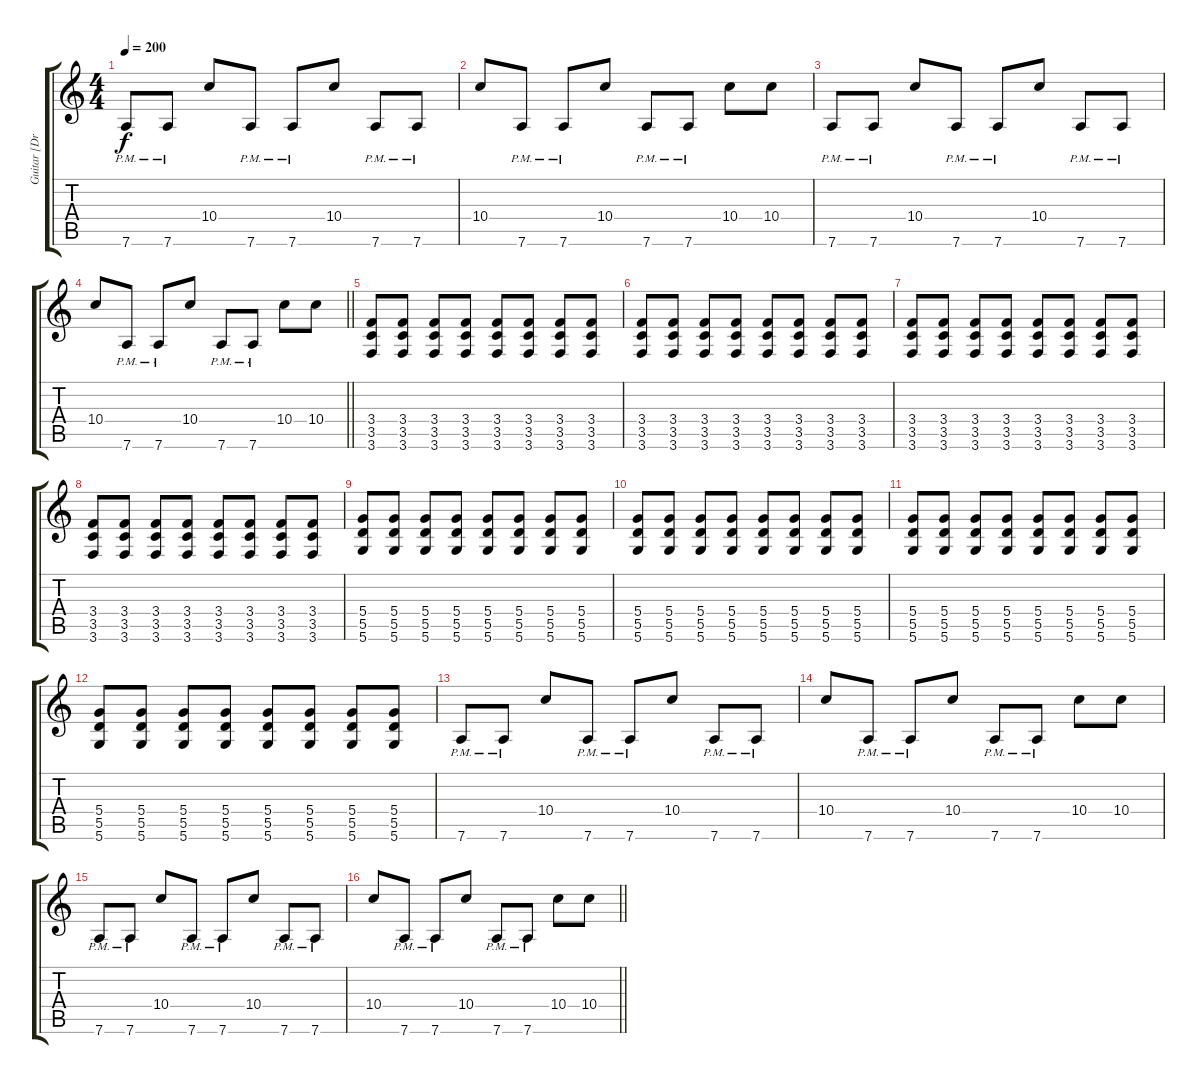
\track ("Guitar [Drop D]" "Guitar [Dr") {instrument distortionguitar}
\staff {score tabs}
\tuning (E4 B3 G3 D3 A2 D2) {hide}
\ts (4 4)
\tempo 200
\clef g2
\ks c
7.6{pm}.8{dy f} 7.6{pm}.8 10.4.8 7.6{pm}.8 7.6{pm}.8 10.4.8 7.6{pm}.8 7.6{pm}.8 |
10.4.8 7.6{pm}.8 7.6{pm}.8 10.4.8 7.6{pm}.8 7.6{pm}.8 10.4.8 10.4.8 |
7.6{pm}.8 7.6{pm}.8 10.4.8 7.6{pm}.8 7.6{pm}.8 10.4.8 7.6{pm}.8 7.6{pm}.8 |
\barLineRight lightlight
10.4.8 7.6{pm}.8 7.6{pm}.8 10.4.8 7.6{pm}.8 7.6{pm}.8 10.4.8 10.4.8 |
(3.4 3.5 3.6).8 (3.4 3.5 3.6).8 (3.4 3.5 3.6).8 (3.4 3.5 3.6).8 (3.4 3.5 3.6).8 (3.4 3.5 3.6).8 (3.4 3.5 3.6).8 (3.4 3.5 3.6).8 |
(3.4 3.5 3.6).8 (3.4 3.5 3.6).8 (3.4 3.5 3.6).8 (3.4 3.5 3.6).8 (3.4 3.5 3.6).8 (3.4 3.5 3.6).8 (3.4 3.5 3.6).8 (3.4 3.5 3.6).8 |
(3.4 3.5 3.6).8 (3.4 3.5 3.6).8 (3.4 3.5 3.6).8 (3.4 3.5 3.6).8 (3.4 3.5 3.6).8 (3.4 3.5 3.6).8 (3.4 3.5 3.6).8 (3.4 3.5 3.6).8 |
(3.4 3.5 3.6).8 (3.4 3.5 3.6).8 (3.4 3.5 3.6).8 (3.4 3.5 3.6).8 (3.4 3.5 3.6).8 (3.4 3.5 3.6).8 (3.4 3.5 3.6).8 (3.4 3.5 3.6).8 |
(5.4 5.5 5.6).8 (5.4 5.5 5.6).8 (5.4 5.5 5.6).8 (5.4 5.5 5.6).8 (5.4 5.5 5.6).8 (5.4 5.5 5.6).8 (5.4 5.5 5.6).8 (5.4 5.5 5.6).8 |
(5.4 5.5 5.6).8 (5.4 5.5 5.6).8 (5.4 5.5 5.6).8 (5.4 5.5 5.6).8 (5.4 5.5 5.6).8 (5.4 5.5 5.6).8 (5.4 5.5 5.6).8 (5.4 5.5 5.6).8 |
(5.4 5.5 5.6).8 (5.4 5.5 5.6).8 (5.4 5.5 5.6).8 (5.4 5.5 5.6).8 (5.4 5.5 5.6).8 (5.4 5.5 5.6).8 (5.4 5.5 5.6).8 (5.4 5.5 5.6).8 |
(5.4 5.5 5.6).8 (5.4 5.5 5.6).8 (5.4 5.5 5.6).8 (5.4 5.5 5.6).8 (5.4 5.5 5.6).8 (5.4 5.5 5.6).8 (5.4 5.5 5.6).8 (5.4 5.5 5.6).8 |
7.6{pm}.8 7.6{pm}.8 10.4.8 7.6{pm}.8 7.6{pm}.8 10.4.8 7.6{pm}.8 7.6{pm}.8 |
10.4.8 7.6{pm}.8 7.6{pm}.8 10.4.8 7.6{pm}.8 7.6{pm}.8 10.4.8 10.4.8 |
7.6{pm}.8 7.6{pm}.8 10.4.8 7.6{pm}.8 7.6{pm}.8 10.4.8 7.6{pm}.8 7.6{pm}.8 |
\barLineRight lightlight
10.4.8 7.6{pm}.8 7.6{pm}.8 10.4.8 7.6{pm}.8 7.6{pm}.8 10.4.8 10.4.8
